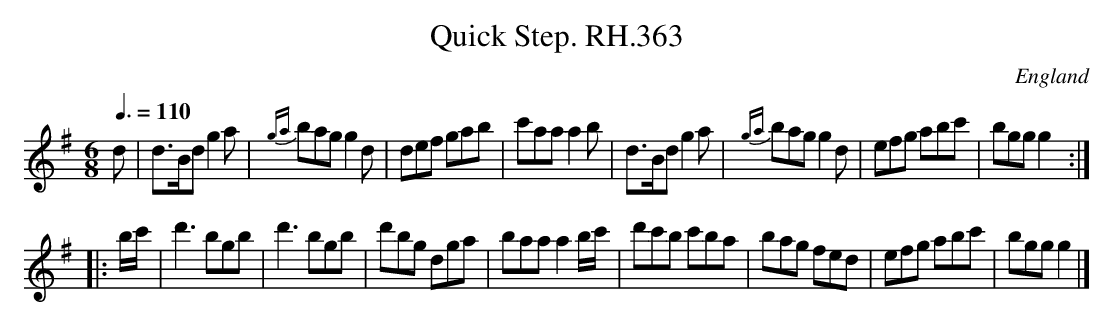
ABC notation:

X:1
T:Quick Step. RH.363
L:1/8
M:6/8
O:England
Q:3/8=110
K:G
d|d>Bd g2a|{ga}bag g2d|def gab|c'aa a2b|\
d>Bd g2a|{ga}bag g2d|efg abc'|bgg g2:|!
|:b/c'/|d'3 bgb|d'3 bgb|d'bg dga|baa a2b/c'/|\
d'c'b c'ba|bag fed|efg abc'|bgg g2|]
